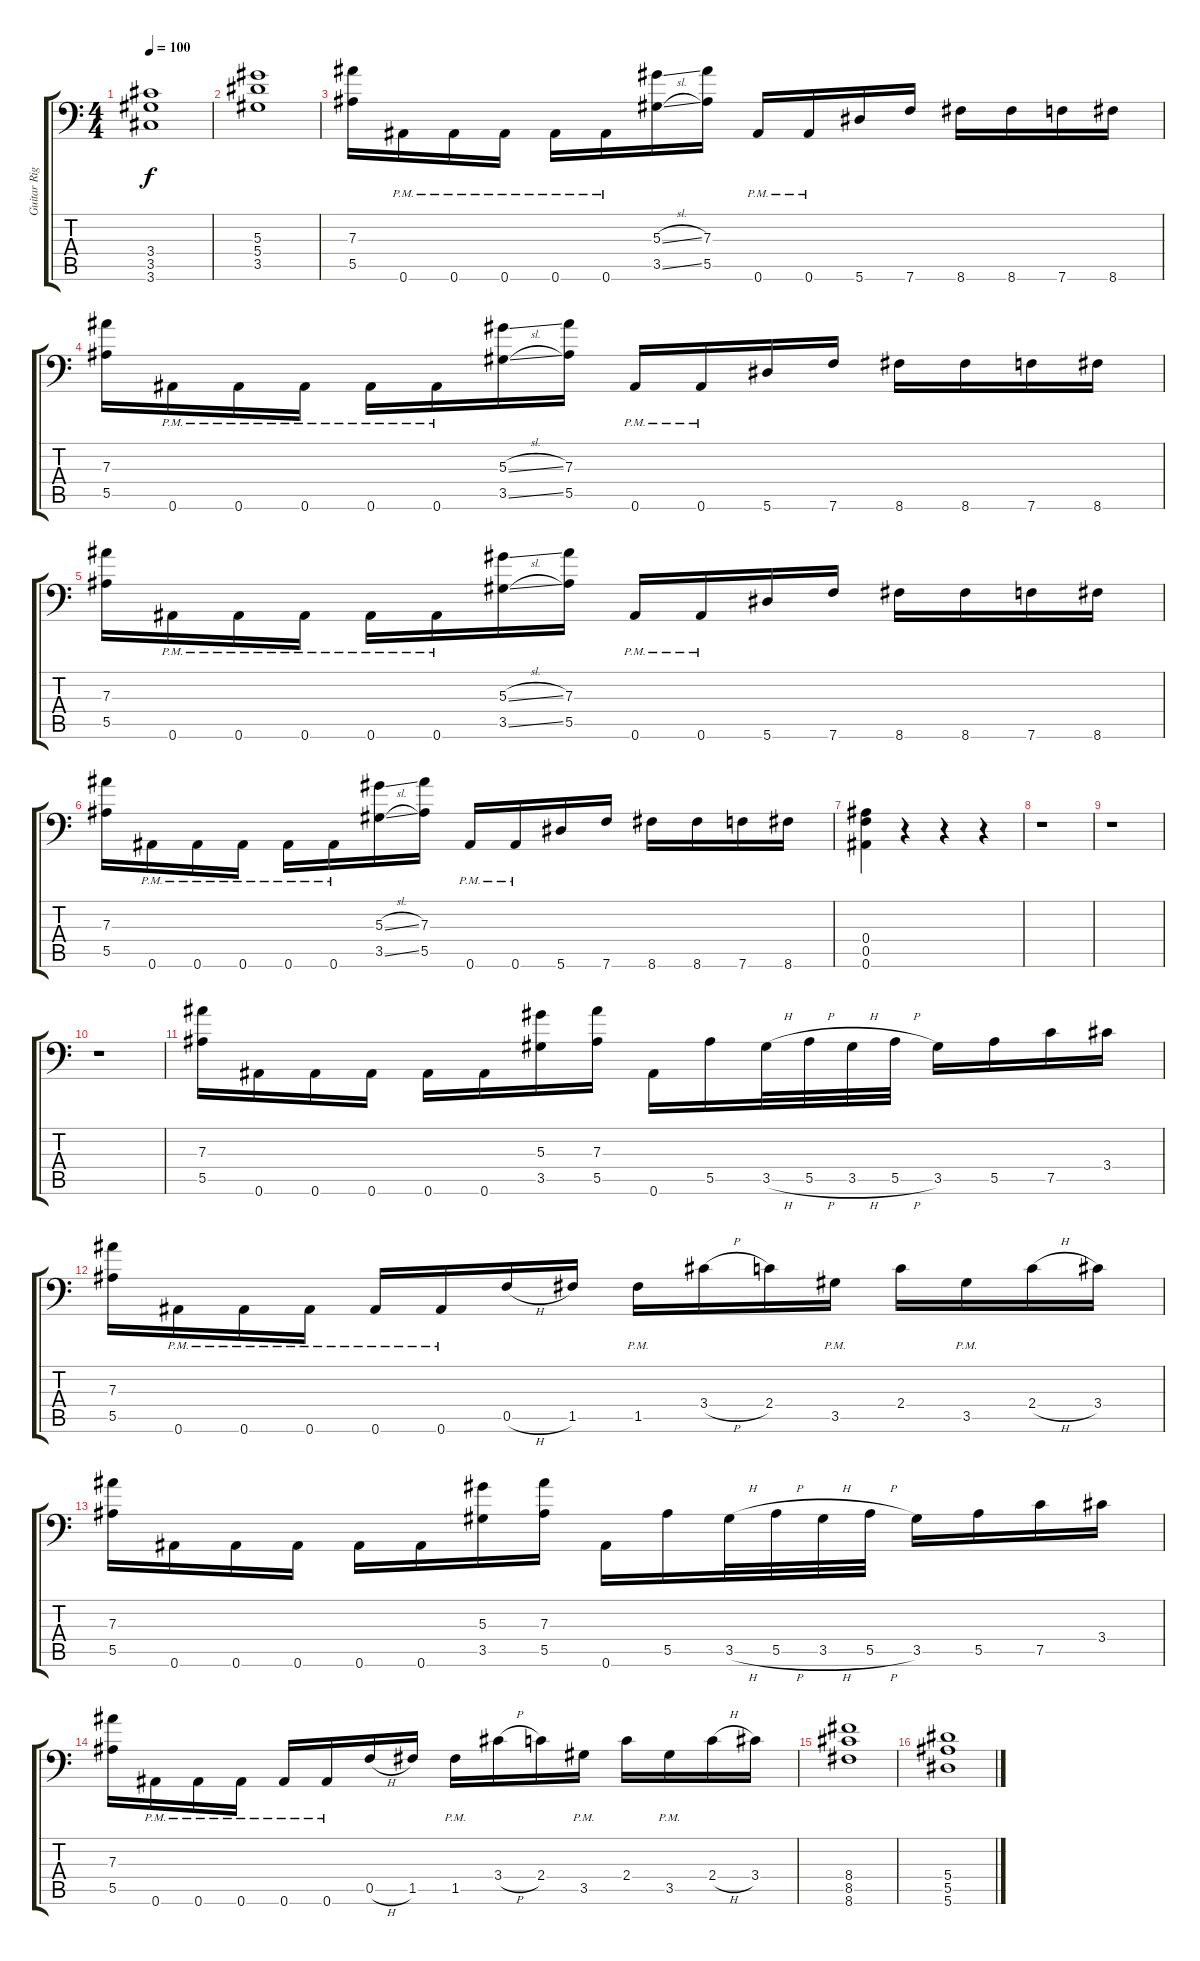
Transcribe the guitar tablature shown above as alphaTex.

\track ("Guitar Right" "Guitar Rig") {instrument distortionguitar}
\staff {score tabs}
\tuning (C4 G3 Eb3 Bb2 F2 Bb1) {hide}
\ts (4 4)
\tempo 100
\clef f4
\ks c
(3.4 3.5 3.6).1{dy f} |
(5.3 5.4 3.5).1 |
(7.3 5.5).16 0.6{pm}.16 0.6{pm}.16 0.6{pm}.16 0.6{pm}.16 0.6{pm}.16 (5.3{sl} 3.5{sl}).16 (7.3 5.5).16 0.6{pm}.16 0.6{pm}.16 5.6.16 7.6.16 8.6.16 8.6.16 7.6.16 8.6.16 |
(7.3 5.5).16 0.6{pm}.16 0.6{pm}.16 0.6{pm}.16 0.6{pm}.16 0.6{pm}.16 (5.3{sl} 3.5{sl}).16 (7.3 5.5).16 0.6{pm}.16 0.6{pm}.16 5.6.16 7.6.16 8.6.16 8.6.16 7.6.16 8.6.16 |
(7.3 5.5).16 0.6{pm}.16 0.6{pm}.16 0.6{pm}.16 0.6{pm}.16 0.6{pm}.16 (5.3{sl} 3.5{sl}).16 (7.3 5.5).16 0.6{pm}.16 0.6{pm}.16 5.6.16 7.6.16 8.6.16 8.6.16 7.6.16 8.6.16 |
(7.3 5.5).16 0.6{pm}.16 0.6{pm}.16 0.6{pm}.16 0.6{pm}.16 0.6{pm}.16 (5.3{sl} 3.5{sl}).16 (7.3 5.5).16 0.6{pm}.16 0.6{pm}.16 5.6.16 7.6.16 8.6.16 8.6.16 7.6.16 8.6.16 |
(0.4 0.5 0.6).4 r.4 r.4 r.4 |
r.1 |
r.1 |
r.1 |
(7.3 5.5).16 0.6.16 0.6.16 0.6.16 0.6.16 0.6.16 (5.3 3.5).16 (7.3 5.5).16 0.6.16 5.5.16 3.5{h}.32 5.5{h}.32 3.5{h}.32 5.5{h}.32 3.5.16 5.5.16 7.5.16 3.4.16 |
(7.3 5.5).16 0.6{pm}.16 0.6{pm}.16 0.6{pm}.16 0.6{pm}.16 0.6{pm}.16 0.5{h}.16 1.5.16 1.5{pm}.16 3.4{h}.16 2.4.16 3.5{pm}.16 2.4.16 3.5{pm}.16 2.4{h}.16 3.4.16 |
(7.3 5.5).16 0.6.16 0.6.16 0.6.16 0.6.16 0.6.16 (5.3 3.5).16 (7.3 5.5).16 0.6.16 5.5.16 3.5{h}.32 5.5{h}.32 3.5{h}.32 5.5{h}.32 3.5.16 5.5.16 7.5.16 3.4.16 |
(7.3 5.5).16 0.6{pm}.16 0.6{pm}.16 0.6{pm}.16 0.6{pm}.16 0.6{pm}.16 0.5{h}.16 1.5.16 1.5{pm}.16 3.4{h}.16 2.4.16 3.5{pm}.16 2.4.16 3.5{pm}.16 2.4{h}.16 3.4.16 |
(8.4 8.5 8.6).1 |
(5.4 5.5 5.6).1
